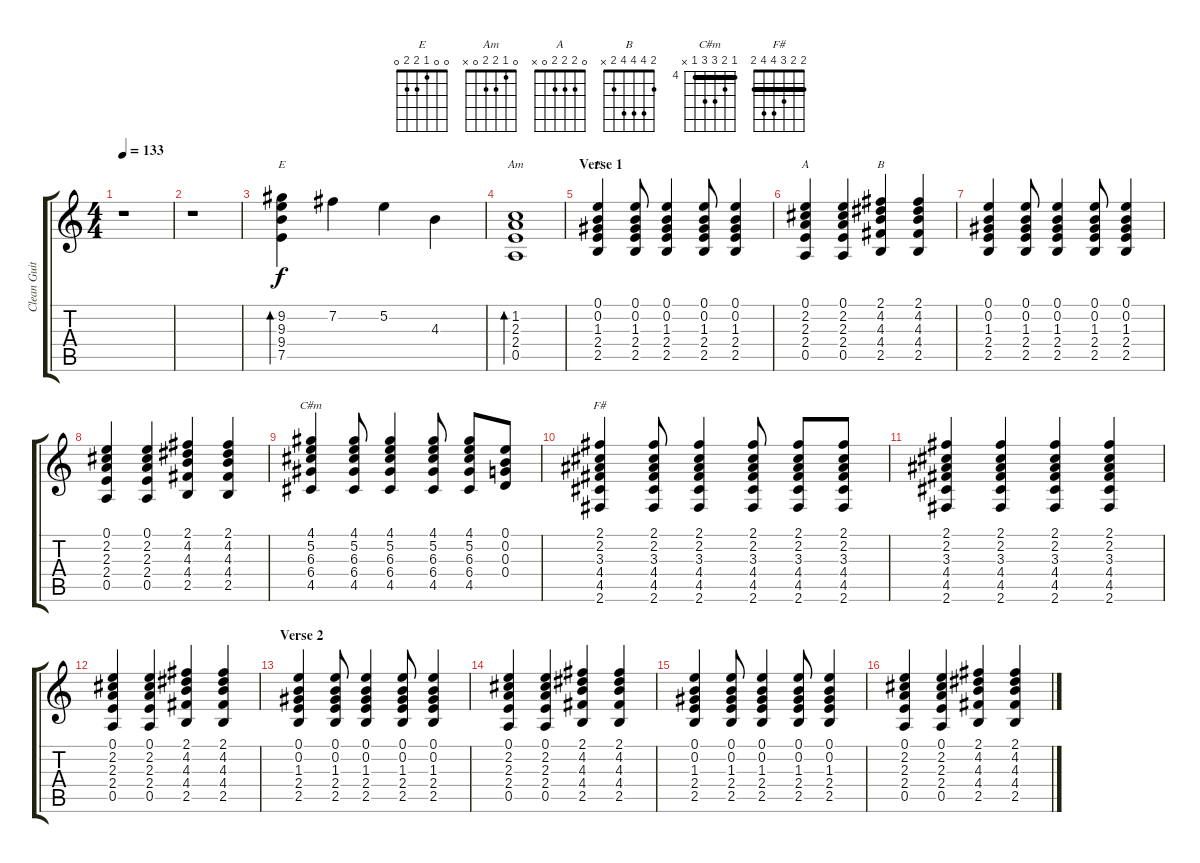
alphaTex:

\track ("Clean Guitar" "Clean Guit") {instrument electricguitarclean}
\staff {score tabs}
\tuning (E4 B3 G3 D3 A2 E2) {hide}
\chord ("E" 7 9 9 9 7 0) {firstfret 7 barre 7}
\chord ("Am" 0 1 2 2 0 x)
\chord ("E" 0 0 1 2 2 0)
\chord ("A" 0 2 2 2 0 x)
\chord ("B" 2 4 4 4 2 x)
\chord ("C#m" 4 5 6 6 4 x) {firstfret 4 barre 4}
\chord ("F#" 2 2 3 4 4 2) {barre 2}
\ts (4 4)
\tempo 133
\clef g2
\ks c
r.1{dy f instrument electricguitarclean} |
r.1 |
(9.2 9.3 9.4 7.5).4{bd 240 ch "E"} 7.2.4 5.2.4 4.3.4 |
(1.2 2.3 2.4 0.5).1{bd 240 ch "Am"} |
\section ("" "Verse 1")
(0.1 0.2 1.3 2.4 2.5).4{ch "E"} (0.1 0.2 1.3 2.4 2.5).8 (0.1 0.2 1.3 2.4 2.5).4 (0.1 0.2 1.3 2.4 2.5).8 (0.1 0.2 1.3 2.4 2.5).4 |
(0.1 2.2 2.3 2.4 0.5).4{ch "A"} (0.1 2.2 2.3 2.4 0.5).4 (2.1 4.2 4.3 4.4 2.5).4{ch "B"} (2.1 4.2 4.3 4.4 2.5).4 |
(0.1 0.2 1.3 2.4 2.5).4 (0.1 0.2 1.3 2.4 2.5).8 (0.1 0.2 1.3 2.4 2.5).4 (0.1 0.2 1.3 2.4 2.5).8 (0.1 0.2 1.3 2.4 2.5).4 |
(0.1 2.2 2.3 2.4 0.5).4 (0.1 2.2 2.3 2.4 0.5).4 (2.1 4.2 4.3 4.4 2.5).4 (2.1 4.2 4.3 4.4 2.5).4 |
(4.1 5.2 6.3 6.4 4.5).4{ch "C#m"} (4.1 5.2 6.3 6.4 4.5).8 (4.1 5.2 6.3 6.4 4.5).4 (4.1 5.2 6.3 6.4 4.5).8 (4.1 5.2 6.3 6.4 4.5).8 (0.1 0.2 0.3 0.4).8 |
(2.1 2.2 3.3 4.4 4.5 2.6).4{ch "F#"} (2.1 2.2 3.3 4.4 4.5 2.6).8 (2.1 2.2 3.3 4.4 4.5 2.6).4 (2.1 2.2 3.3 4.4 4.5 2.6).8 (2.1 2.2 3.3 4.4 4.5 2.6).8 (2.1 2.2 3.3 4.4 4.5 2.6).8 |
(2.1 2.2 3.3 4.4 4.5 2.6).4 (2.1 2.2 3.3 4.4 4.5 2.6).4 (2.1 2.2 3.3 4.4 4.5 2.6).4 (2.1 2.2 3.3 4.4 4.5 2.6).4 |
(0.1 2.2 2.3 2.4 0.5).4 (0.1 2.2 2.3 2.4 0.5).4 (2.1 4.2 4.3 4.4 2.5).4 (2.1 4.2 4.3 4.4 2.5).4 |
\section ("" "Verse 2")
(0.1 0.2 1.3 2.4 2.5).4 (0.1 0.2 1.3 2.4 2.5).8 (0.1 0.2 1.3 2.4 2.5).4 (0.1 0.2 1.3 2.4 2.5).8 (0.1 0.2 1.3 2.4 2.5).4 |
(0.1 2.2 2.3 2.4 0.5).4 (0.1 2.2 2.3 2.4 0.5).4 (2.1 4.2 4.3 4.4 2.5).4 (2.1 4.2 4.3 4.4 2.5).4 |
(0.1 0.2 1.3 2.4 2.5).4 (0.1 0.2 1.3 2.4 2.5).8 (0.1 0.2 1.3 2.4 2.5).4 (0.1 0.2 1.3 2.4 2.5).8 (0.1 0.2 1.3 2.4 2.5).4 |
(0.1 2.2 2.3 2.4 0.5).4 (0.1 2.2 2.3 2.4 0.5).4 (2.1 4.2 4.3 4.4 2.5).4 (2.1 4.2 4.3 4.4 2.5).4
